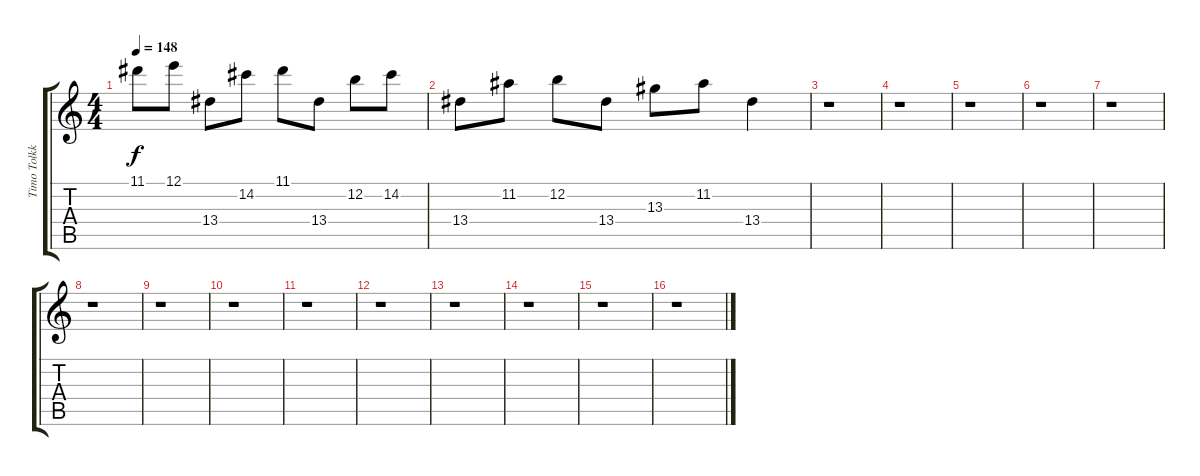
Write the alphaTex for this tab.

\track ("Timo Tolkki" "Timo Tolkk") {instrument overdrivenguitar}
\staff {score tabs}
\tuning (E4 B3 G3 D3 A2 E2) {hide}
\ts (4 4)
\tempo 148
\clef g2
\ks c
11.1.8{dy f} 12.1.8 13.4.8 14.2.8 11.1.8 13.4.8 12.2.8 14.2.8 |
13.4.8 11.2.8 12.2.8 13.4.8 13.3.8 11.2.8 13.4.4 |
r.1{instrument overdrivenguitar} |
r.1 |
r.1 |
r.1 |
r.1 |
r.1 |
r.1 |
r.1 |
r.1 |
r.1 |
r.1 |
r.1 |
r.1 |
r.1
